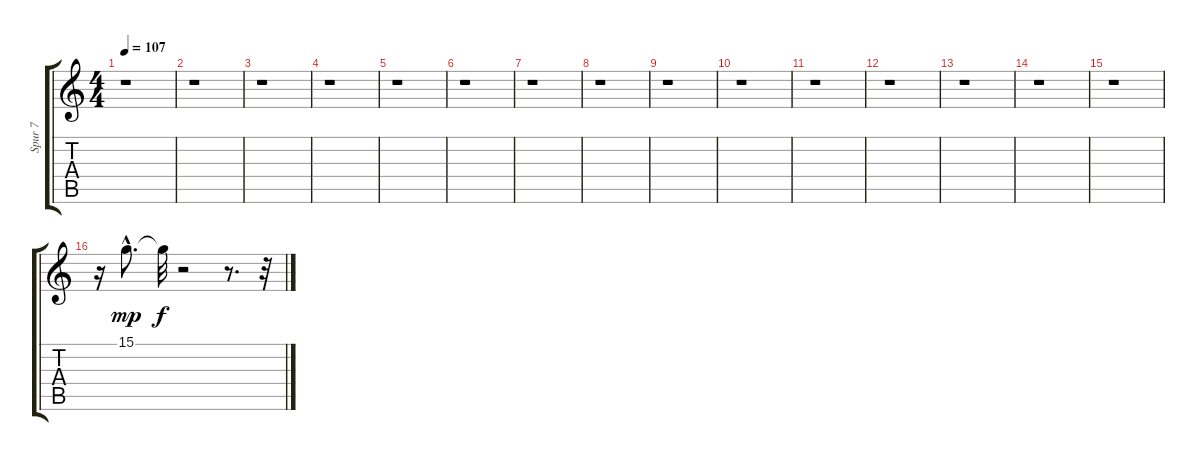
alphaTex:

\track ("Spur 7" "Spur 7") {instrument acousticgrandpiano}
\staff {score tabs}
\tuning (E4 B3 G3 D3 A2 E2) {hide}
\ts (4 4)
\tempo 107
\clef g2
\ks c
r.1{dy f} |
r.1 |
r.1 |
r.1 |
r.1 |
r.1 |
r.1 |
r.1 |
r.1 |
r.1 |
r.1 |
r.1 |
r.1 |
r.1 |
r.1 |
r.16 15.1{hac}.8{d dy mp} 15.1{t}.32{dy f} r.2 r.8{d} r.32
